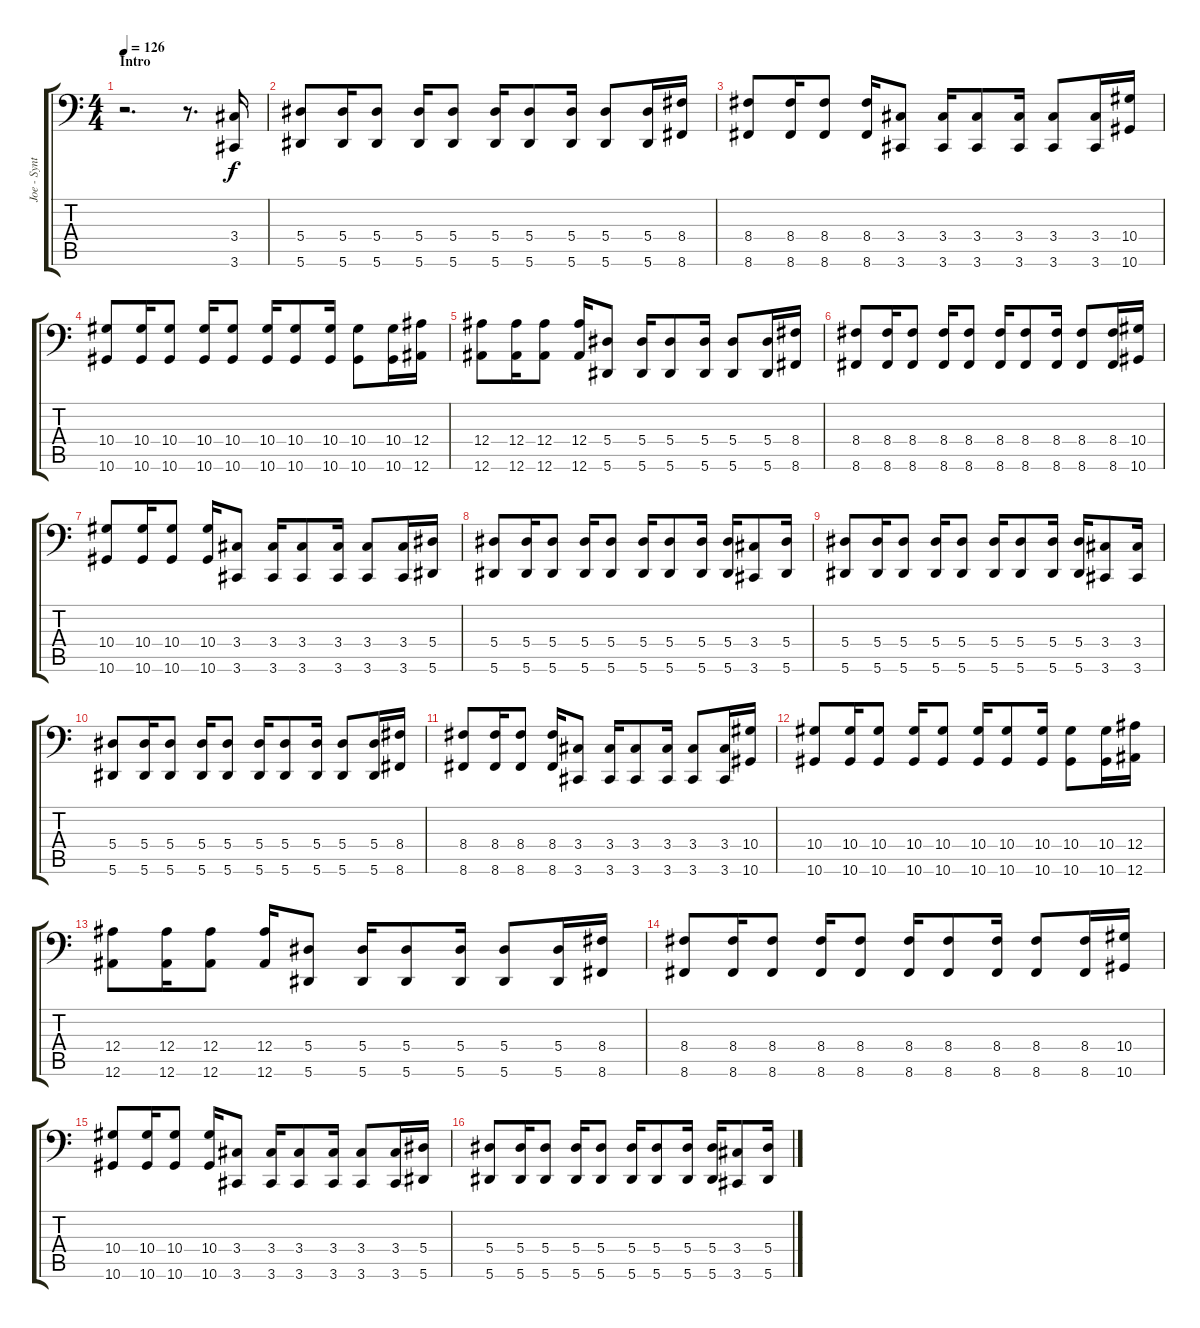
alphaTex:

\track ("Joe - Synth (2 Step Down)" "Joe - Synt") {instrument lead8bassandlead}
\staff {score tabs}
\tuning (C4 G3 Eb3 Bb2 F2 Bb1) {hide}
\ts (4 4)
\section ("" "Intro")
\tempo 126
\clef f4
\ks c
r.2{d dy f instrument lead8bassandlead} r.8{d} (3.4 3.6).16 |
(5.4 5.6).8 (5.4 5.6).16 (5.4 5.6).8 (5.4 5.6).16 (5.4 5.6).8 (5.4 5.6).16 (5.4 5.6).8 (5.4 5.6).16 (5.4 5.6).8 (5.4 5.6).16 (8.4 8.6).16 |
(8.4 8.6).8 (8.4 8.6).16 (8.4 8.6).8 (8.4 8.6).16 (3.4 3.6).8 (3.4 3.6).16 (3.4 3.6).8 (3.4 3.6).16 (3.4 3.6).8 (3.4 3.6).16 (10.4 10.6).16 |
(10.4 10.6).8 (10.4 10.6).16 (10.4 10.6).8 (10.4 10.6).16 (10.4 10.6).8 (10.4 10.6).16 (10.4 10.6).8 (10.4 10.6).16 (10.4 10.6).8 (10.4 10.6).16 (12.4 12.6).16 |
(12.4 12.6).8 (12.4 12.6).16 (12.4 12.6).8 (12.4 12.6).16 (5.4 5.6).8 (5.4 5.6).16 (5.4 5.6).8 (5.4 5.6).16 (5.4 5.6).8 (5.4 5.6).16 (8.4 8.6).16 |
(8.4 8.6).8 (8.4 8.6).16 (8.4 8.6).8 (8.4 8.6).16 (8.4 8.6).8 (8.4 8.6).16 (8.4 8.6).8 (8.4 8.6).16 (8.4 8.6).8 (8.4 8.6).16 (10.4 10.6).16 |
(10.4 10.6).8 (10.4 10.6).16 (10.4 10.6).8 (10.4 10.6).16 (3.4 3.6).8 (3.4 3.6).16 (3.4 3.6).8 (3.4 3.6).16 (3.4 3.6).8 (3.4 3.6).16 (5.4 5.6).16 |
(5.4 5.6).8 (5.4 5.6).16 (5.4 5.6).8 (5.4 5.6).16 (5.4 5.6).8 (5.4 5.6).16 (5.4 5.6).8 (5.4 5.6).16 (5.4 5.6).16 (3.4 3.6).8 (5.4 5.6).16 |
(5.4 5.6).8 (5.4 5.6).16 (5.4 5.6).8 (5.4 5.6).16 (5.4 5.6).8 (5.4 5.6).16 (5.4 5.6).8 (5.4 5.6).16 (5.4 5.6).16 (3.4 3.6).8 (3.4 3.6).16 |
(5.4 5.6).8 (5.4 5.6).16 (5.4 5.6).8 (5.4 5.6).16 (5.4 5.6).8 (5.4 5.6).16 (5.4 5.6).8 (5.4 5.6).16 (5.4 5.6).8 (5.4 5.6).16 (8.4 8.6).16 |
(8.4 8.6).8 (8.4 8.6).16 (8.4 8.6).8 (8.4 8.6).16 (3.4 3.6).8 (3.4 3.6).16 (3.4 3.6).8 (3.4 3.6).16 (3.4 3.6).8 (3.4 3.6).16 (10.4 10.6).16 |
(10.4 10.6).8 (10.4 10.6).16 (10.4 10.6).8 (10.4 10.6).16 (10.4 10.6).8 (10.4 10.6).16 (10.4 10.6).8 (10.4 10.6).16 (10.4 10.6).8 (10.4 10.6).16 (12.4 12.6).16 |
(12.4 12.6).8 (12.4 12.6).16 (12.4 12.6).8 (12.4 12.6).16 (5.4 5.6).8 (5.4 5.6).16 (5.4 5.6).8 (5.4 5.6).16 (5.4 5.6).8 (5.4 5.6).16 (8.4 8.6).16 |
(8.4 8.6).8 (8.4 8.6).16 (8.4 8.6).8 (8.4 8.6).16 (8.4 8.6).8 (8.4 8.6).16 (8.4 8.6).8 (8.4 8.6).16 (8.4 8.6).8 (8.4 8.6).16 (10.4 10.6).16 |
(10.4 10.6).8 (10.4 10.6).16 (10.4 10.6).8 (10.4 10.6).16 (3.4 3.6).8 (3.4 3.6).16 (3.4 3.6).8 (3.4 3.6).16 (3.4 3.6).8 (3.4 3.6).16 (5.4 5.6).16 |
(5.4 5.6).8 (5.4 5.6).16 (5.4 5.6).8 (5.4 5.6).16 (5.4 5.6).8 (5.4 5.6).16 (5.4 5.6).8 (5.4 5.6).16 (5.4 5.6).16 (3.4 3.6).8 (5.4 5.6).16
